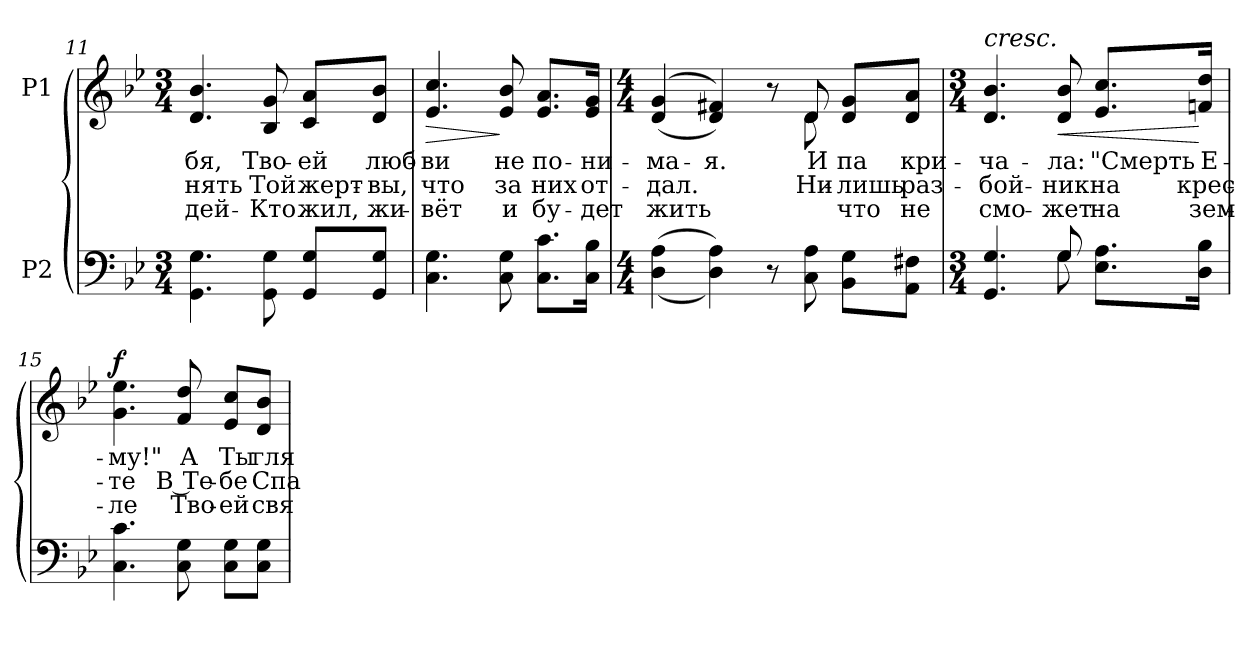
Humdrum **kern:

**kern	**kern	**text	**text	**text	**dynam
*part2	*part1	*part1	*part1	*part1	*part1
*staff2	*staff1	*staff1	*staff1	*staff1	*staff1
*I"P2	*I"P1	*	*	*	*
*clefF4	*clefG2	*	*	*	*
*k[b-e-]	*k[b-e-]	*	*	*	*
*g:	*g:	*	*	*	*
*M3/4	*M3/4	*	*	*	*
=11	=11	=11	=11	=11	=11
!	!	!LO:LY:b:color=#000000	!LO:LY:b:color=#000000	!LO:LY:b:color=#000000	!
4.GGi\ 4.Gi	4.di/ 4.b-i	-бя,	-нять	дей-	.
!	!	!LO:LY:b:color=#000000	!LO:LY:b:color=#000000	!LO:LY:b:color=#000000	!
8GGi\ 8Gi	8B-i/ 8gi	Тво-	Той	Кто	.
!	!	!LO:LY:b:color=#000000	!LO:LY:b:color=#000000	!LO:LY:b:color=#000000	!
8GGi/ 8Gi/L	8ci/ 8ai/L	ей	жерт-	жил,	.
!	!	!LO:LY:b:color=#000000	!LO:LY:b:color=#000000	!LO:LY:b:color=#000000	!
8GGi/ 8Gi/J	8di/ 8b-i/J	-люб-	-вы,	-жи-	.
=12	=12	=12	=12	=12	=12
!	!	!LO:LY:b:color=#000000	!LO:LY:b:color=#000000	!LO:LY:b:color=#000000	!LO:HP:b
4.Ci\ 4.Gi	4.e-i/ 4.cci	ви	что	вёт	>
!	!	!LO:LY:b:color=#000000	!LO:LY:b:color=#000000	!LO:LY:b:color=#000000	!
8Ci\ 8Gi	8e-i/ 8b-i	не	за	и	]
!	!	!LO:LY:b:color=#000000	!LO:LY:b:color=#000000	!LO:LY:b:color=#000000	!
8.Ci\ 8.ci\L	8.e-i/ 8.ai/L	по-	-них	бу-	.
!	!	!LO:LY:b:color=#000000	!LO:LY:b:color=#000000	!LO:LY:b:color=#000000	!
16Ci\ 16B-i\Jk	16e-i/ 16gi/Jk	ни-	от-	дет	.
=13	=13	=13	=13	=13	=13
*M4/4	*M4/4	*	*	*	*
!	!	!LO:LY:b:color=#000000	!LO:LY:b:color=#000000	!LO:LY:b:color=#000000	!
*	*^	*	*	*	*
((4Di\ 4Ai	((4di/ 4gi	2ryy	-ма-	-дал.	жить	.
!	!	!	!LO:LY:b:color=#000000	!	!	!
4Di\ 4Ai))	4di/ 4f#Xi))	.	я.	.	.	.
8r	8r	8ryy	.	.	.	.
!	!	!	!LO:LY:b:color=#000000	!LO:LY:b:color=#000000	!	!
!	!	!	!LO:LY:b:color=#000000	!	!	!
8Ci\ 8Ai	8di/	8di\	-И	Ни-	.	.
!	!	!	!LO:LY:b:color=#000000	!LO:LY:b:color=#000000	!LO:LY:b:color=#000000	!
8BB-i\ 8Gi\L	8di/ 8gi/L	4ryy	па	лишь	что	.
!	!	!	!LO:LY:b:color=#000000	!LO:LY:b:color=#000000	!LO:LY:b:color=#000000	!
8AAi\ 8F#Xi\J	8di/ 8ai/J	.	кри-	раз--	не	.
*	*v	*v	*	*	*	*
!!LO:LB:g=z
=14	=14	=14	=14	=14	=14
*M3/4	*M3/4	*	*	*	*
*^	*	*	*	*	*
!	!	!LO:TX:a:i:t=cresc.	!	!	!	!
!	!	!	!LO:LY:b:color=#000000	!LO:LY:b:color=#000000	!LO:LY:b:color=#000000	!
4.GGi/ 4.Gi	4.ryy	4.di/ 4.b-i	-ча-	-бой-	-смо-	.
!	!	!	!LO:LY:b:color=#000000	!LO:LY:b:color=#000000	!LO:LY:b:color=#000000	!LO:HP:b
8Gi/	8Gi\	8di/ 8b-i	-ла:	ник	жет	<
!	!	!	!LO:LY:b:color=#000000	!LO:LY:b:color=#000000	!LO:LY:b:color=#000000	!
8.E-i\ 8.Ai\L	4ryy	8.e-i/ 8.cci/L	"Смерть	на	на	.
!	!	!	!LO:LY:b:color=#000000	!LO:LY:b:color=#000000	!LO:LY:b:color=#000000	!
16Di\ 16B-i\Jk	.	16fni/ 16ddi/Jk	Е-	-крес-	зем-	[
*v	*v	*	*	*	*	*
=15	=15	=15	=15	=15	=15
!	!	!LO:LY:b:color=#000000	!LO:LY:b:color=#000000	!LO:LY:b:color=#000000	!
4.Ci\ 4.ci	4.gi\ 4.ee-i	-му!"	те	ле	f
!	!	!LO:LY:b:color=#000000	!LO:LY:b:color=#000000	!LO:LY:b:color=#000000	!
8Ci\ 8Gi	8fi/ 8ddi	А	-В Те-	Тво-	.
!	!	!LO:LY:b:color=#000000	!LO:LY:b:color=#000000	!LO:LY:b:color=#000000	!
8Ci\ 8Gi\L	8e-i/ 8cci/L	-Ты	бе	ей	.
!	!	!LO:LY:b:color=#000000	!LO:LY:b:color=#000000	!LO:LY:b:color=#000000	!
8Ci\ 8Gi\J	8di/ 8b-i/J	гля-	-Спа-	свя-	.
=	=	=	=	=	=
*-	*-	*-	*-	*-	*-
